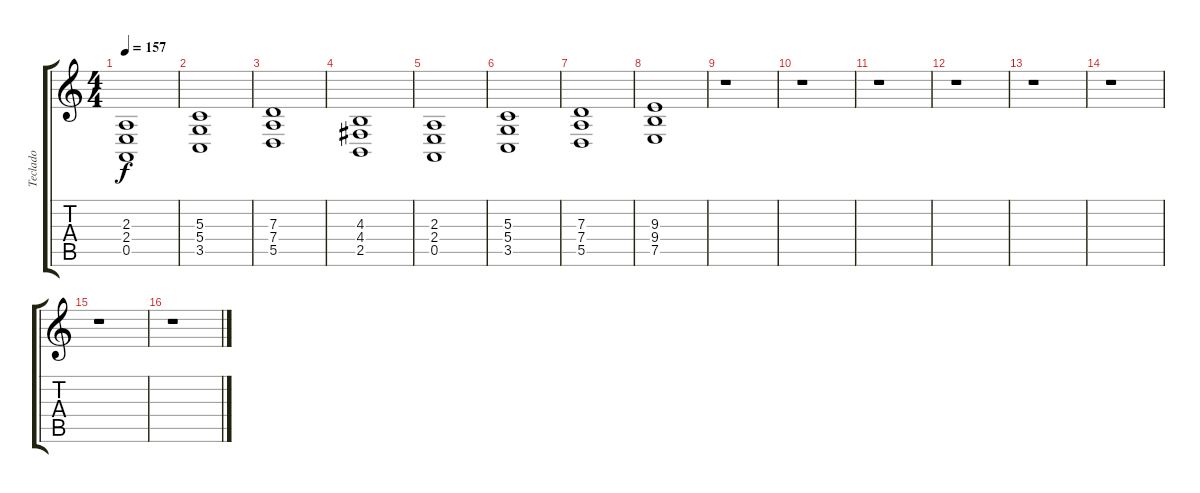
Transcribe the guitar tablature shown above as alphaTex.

\track ("Teclado" "Teclado") {instrument stringensemble1}
\staff {score tabs}
\tuning (E4 B3 G3 D3 A2 E2) {hide}
\ts (4 4)
\tempo 157
\clef g2
\ks c
(2.3 2.4 0.5).1{dy f} |
(5.3 5.4 3.5).1 |
(7.3 7.4 5.5).1 |
(4.3 4.4 2.5).1 |
(2.3 2.4 0.5).1 |
(5.3 5.4 3.5).1 |
(7.3 7.4 5.5).1 |
(9.3 9.4 7.5).1 |
r.1 |
r.1 |
r.1 |
r.1 |
r.1 |
r.1 |
r.1 |
r.1
